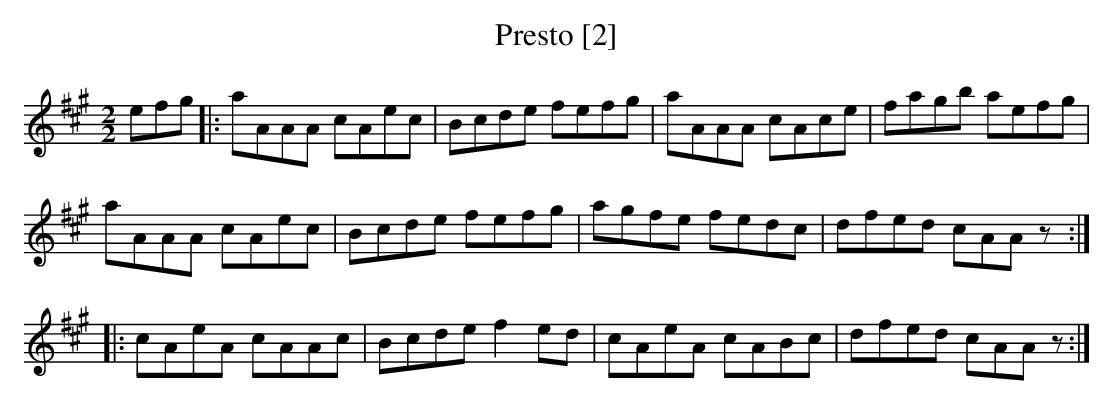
X:1
T:Presto [2]
M:2/2
L:1/8
K:A
efg|:aAAA cAec|Bcde fefg|aAAA cAce|fagb aefg|
aAAA cAec|Bcde fefg|agfe fedc|dfed cAAz:|
|:cAeA cAAc|Bcde f2 ed|cAeA cABc|dfed cAAz:|]
